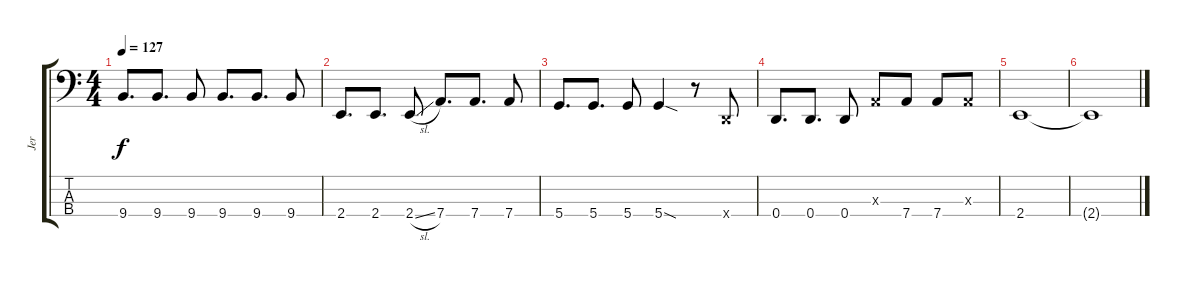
\track ("Jer" "Jer") {instrument electricbassfinger}
\staff {score tabs}
\tuning (G2 D2 A1 D1) {hide}
\ts (4 4)
\tempo 127
\clef f4
\ks c
9.4.8{d dy f} 9.4.8{d} 9.4.8 9.4.8{d} 9.4.8{d} 9.4.8 |
2.4.8{d} 2.4.8{d} 2.4{sl}.8 7.4.8{d} 7.4.8{d} 7.4.8 |
5.4.8{d} 5.4.8{d} 5.4.8 5.4{sod}.4 r.8 0.4{x}.8 |
0.4.8{d} 0.4.8{d} 0.4.8 0.3{x}.8 7.4.8 7.4.8 0.3{x}.8 |
2.4.1 |
2.4{t}.1
